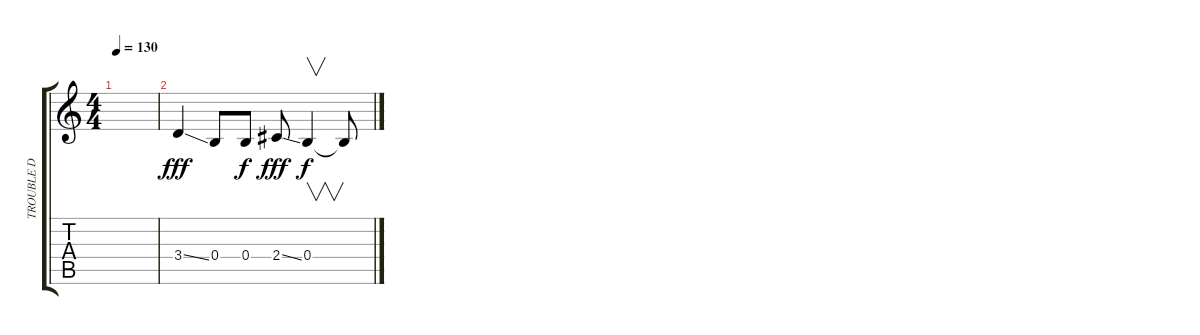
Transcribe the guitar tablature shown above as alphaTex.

\track ("TROUBLE D" "TROUBLE D") {instrument electricbassfinger}
\staff {score tabs}
\tuning (Db4 Ab3 E3 B2 Gb2 B1) {hide}
\ts (4 4)
\tempo 130
\clef g2
\ks c
|
3.4{ss}.4{dy fff} 0.4.8 0.4.8{dy f} 2.4{ss}.8{dy fff} 0.4.4{v dy f} 0.4{t}.8
